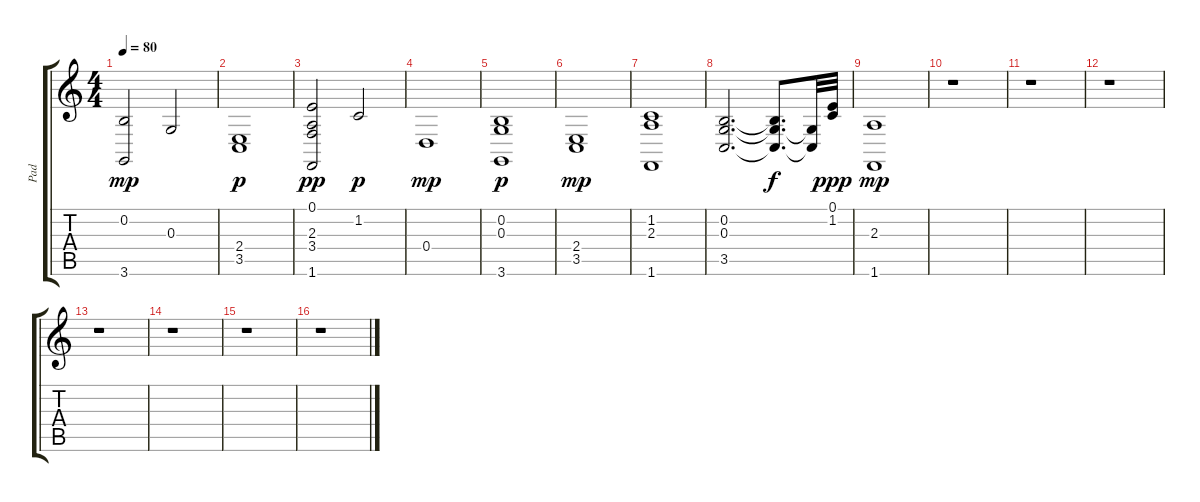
\track ("Pad" "Pad") {instrument pad2warm}
\staff {score tabs}
\tuning (E4 B3 G3 D3 A2 E2) {hide}
\ts (4 4)
\tempo 80
\clef g2
\ks c
(0.2 3.6).2{dy mp} 0.3.2 |
(2.4 3.5).1{dy p} |
(0.1 2.3 3.4 1.6).2{dy pp} 1.2.2{dy p} |
0.4.1{dy mp} |
(0.2 0.3 3.6).1{dy p} |
(2.4 3.5).1{dy mp} |
(1.2 2.3 1.6).1 |
(0.2 0.3 3.5).2{d} (0.2{t} 0.3{t} 3.5{t}).8{d dy f} (0.3{t} 3.5{t}).32 (0.1 1.2).32{dy ppp} |
(2.3 1.6).1{dy mp} |
r.1 |
r.1 |
r.1 |
r.1 |
r.1 |
r.1 |
r.1
